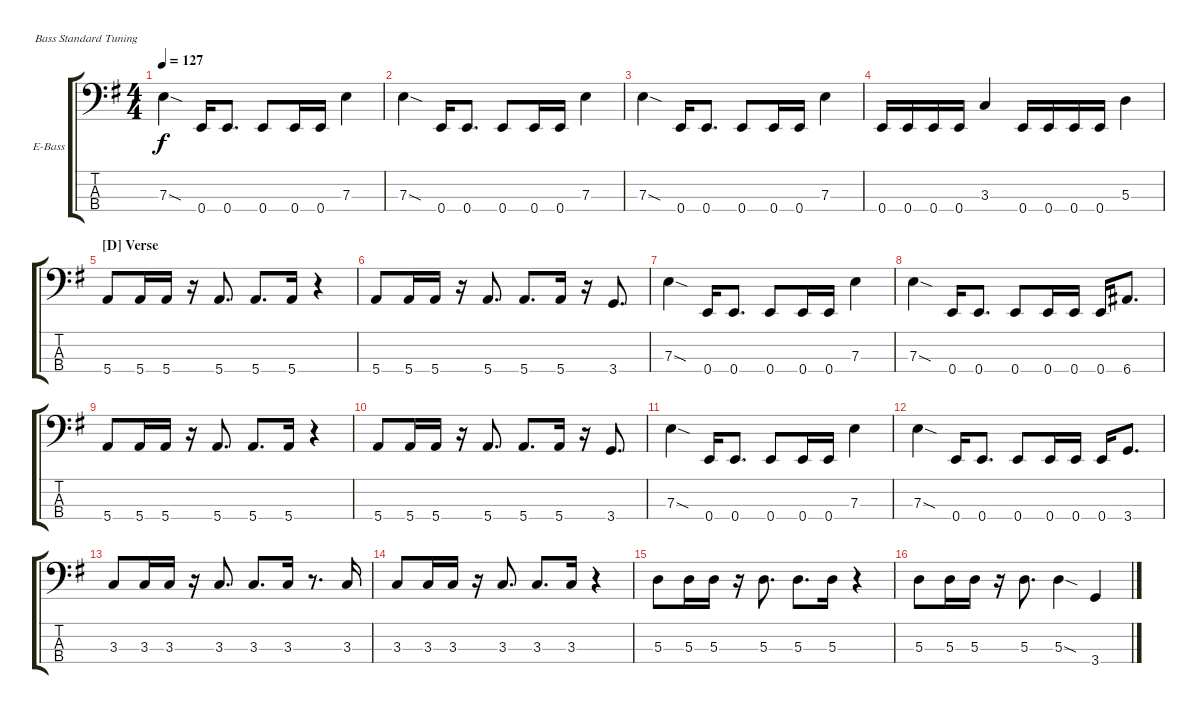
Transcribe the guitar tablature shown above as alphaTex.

\defaultSystemsLayout 4
\bracketExtendMode groupsimilarinstruments
\firstSystemTrackNameOrientation horizontal
\otherSystemsTrackNameOrientation horizontal
\track ("Bass" "E-Bass") {instrument electricbassfinger}
\staff {score tabs}
\tuning (G2 D2 A1 E1)
\ts (4 4)
\tempo 127
\clef f4
\scale
1.03909
\ks g
7.3{sod}.4{dy f} 0.4.16 0.4.8{d} 0.4.8 0.4.16 0.4.16 7.3.4 |
\scale
0.960908 7.3{sod}.4 0.4.16 0.4.8{d} 0.4.8 0.4.16 0.4.16 7.3.4 |
\scale
1.03909 7.3{sod}.4 0.4.16 0.4.8{d} 0.4.8 0.4.16 0.4.16 7.3.4 |
\scale
0.960908 0.4.16 0.4.16 0.4.16 0.4.16 3.3.4 0.4.16 0.4.16 0.4.16 0.4.16 5.3.4 |
\section ("D" "Verse")
\scale
1.03909 5.4.8 5.4.16 5.4.16 r.16 5.4.8{d} 5.4.8{d} 5.4.16 r.4 |
\scale
0.960908 5.4.8 5.4.16 5.4.16 r.16 5.4.8{d} 5.4.8{d} 5.4.16 r.16 3.4.8{d} |
\scale
1.03909 7.3{sod}.4 0.4.16 0.4.8{d} 0.4.8 0.4.16 0.4.16 7.3.4 |
\scale
0.960908 7.3{sod}.4 0.4.16 0.4.8{d} 0.4.8 0.4.16 0.4.16 0.4.16 6.4.8{d} |
\scale
1.03909 5.4.8 5.4.16 5.4.16 r.16 5.4.8{d} 5.4.8{d} 5.4.16 r.4 |
\scale
0.960908 5.4.8 5.4.16 5.4.16 r.16 5.4.8{d} 5.4.8{d} 5.4.16 r.16 3.4.8{d} |
\scale
1.03909 7.3{sod}.4 0.4.16 0.4.8{d} 0.4.8 0.4.16 0.4.16 7.3.4 |
\scale
0.960908 7.3{sod}.4 0.4.16 0.4.8{d} 0.4.8 0.4.16 0.4.16 0.4.16 3.4.8{d} |
\scale
1.03909 3.3.8 3.3.16 3.3.16 r.16 3.3.8{d} 3.3.8{d} 3.3.16 r.8{d} 3.3.16 |
\scale
0.960908 3.3.8 3.3.16 3.3.16 r.16 3.3.8{d} 3.3.8{d} 3.3.16 r.4 |
\scale
1.03909 5.3.8 5.3.16 5.3.16 r.16 5.3.8{d} 5.3.8{d} 5.3.16 r.4 |
\scale
0.960908 5.3.8 5.3.16 5.3.16 r.16 5.3.8{d} 5.3{sod}.4 3.4.4
